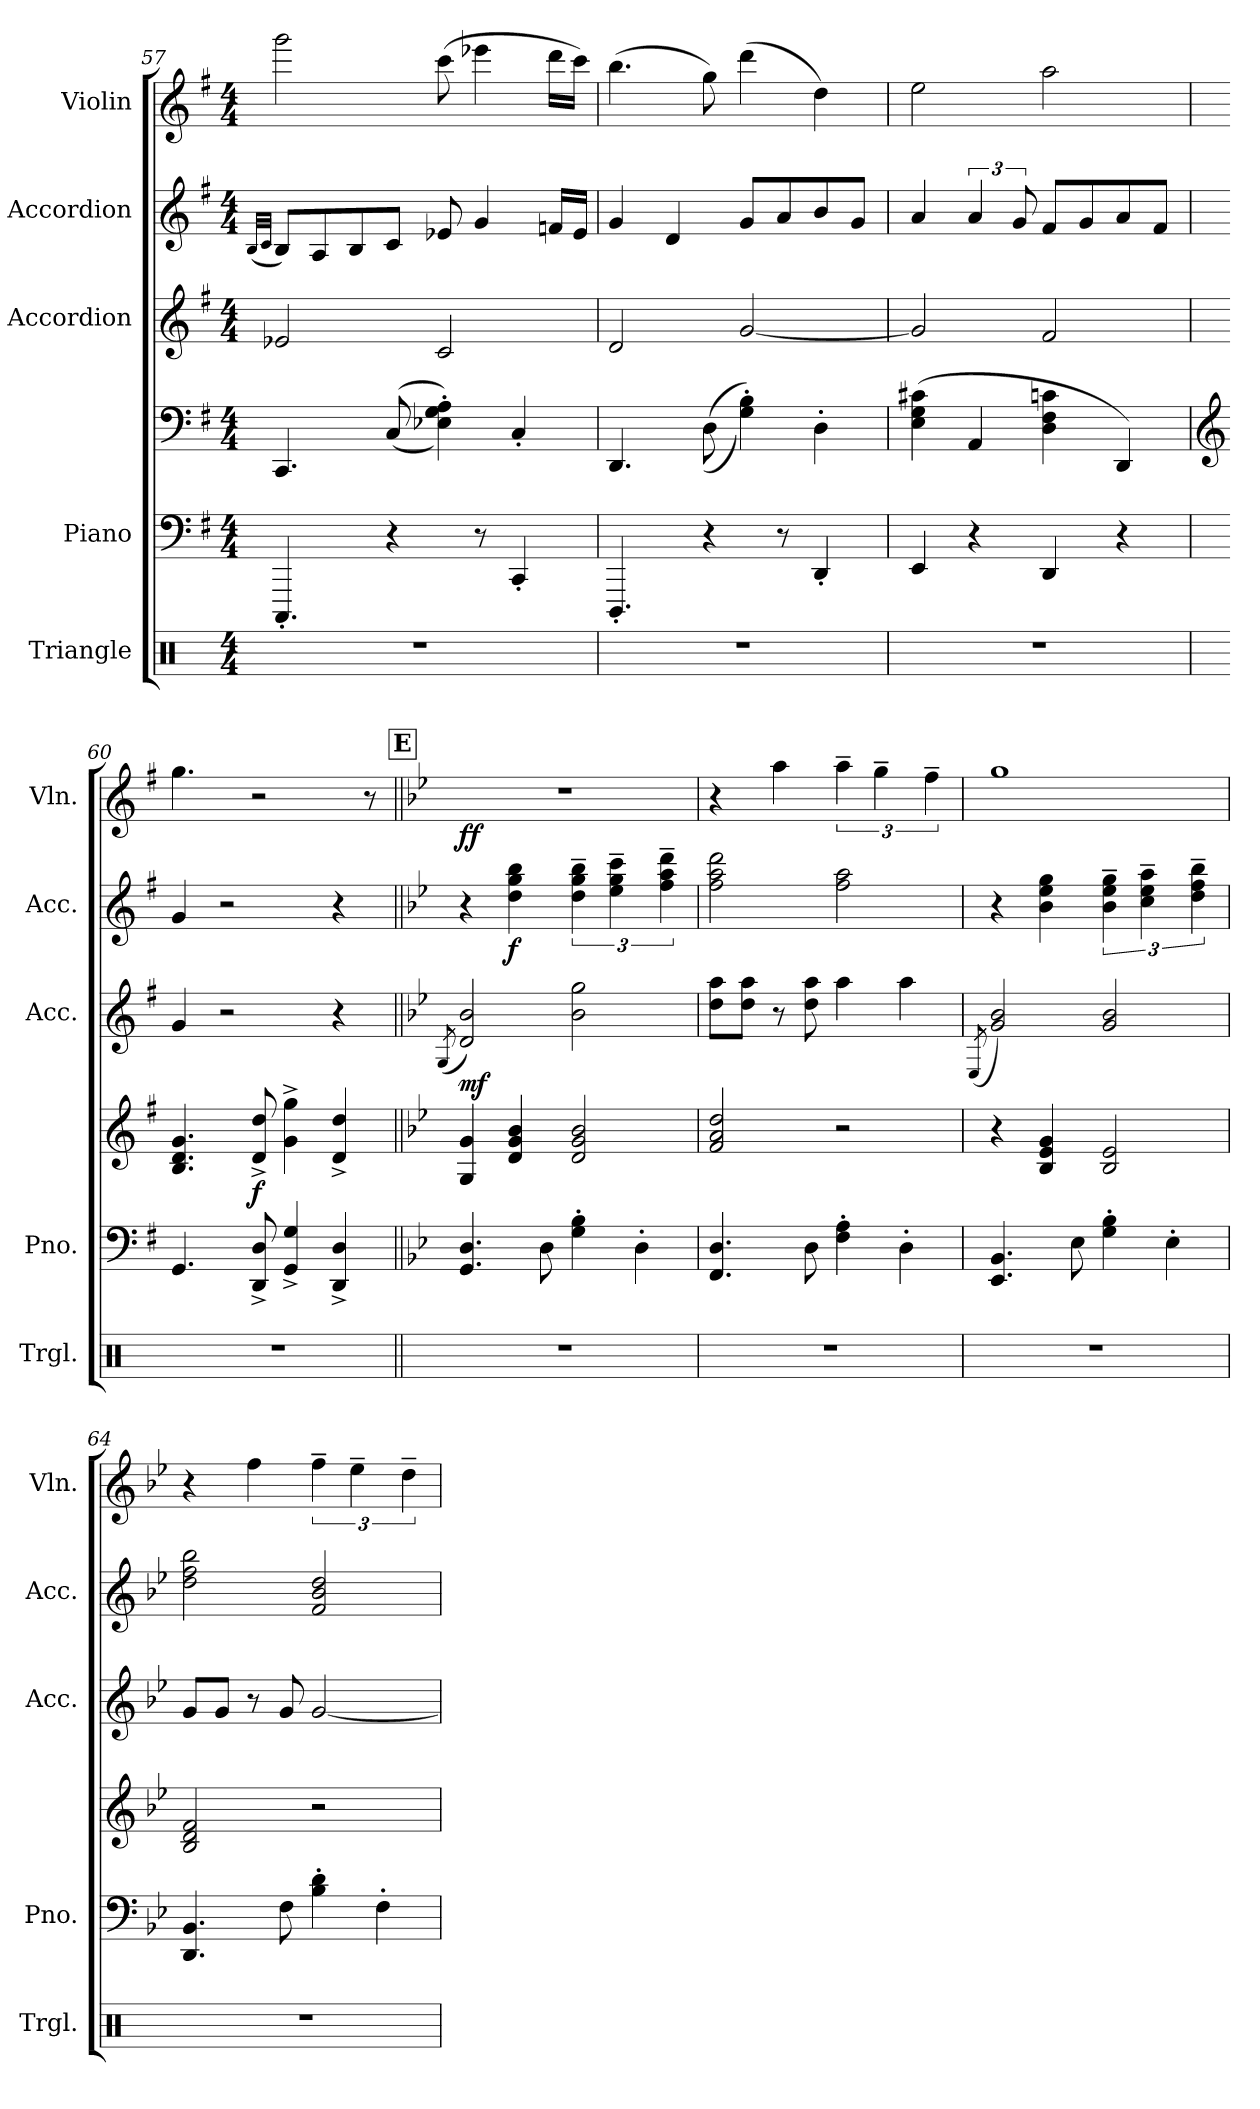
**kern	**kern	**kern	**dynam	**kern	**dynam	**kern	**dynam	**kern	**dynam
*part5	*part4	*part4	*part4	*part3	*part3	*part2	*part2	*part1	*part1
*staff6	*staff5	*staff4	*staff4/5	*staff3	*staff3	*staff2	*staff2	*staff1	*staff1
*I"Triangle	*I"Piano	*	*	*I"Accordion	*	*I"Accordion	*	*I"Violin	*
*I'Trgl.	*I'Pno.	*	*	*I'Acc.	*	*I'Acc.	*	*I'Vln.	*
!!LO:PB:g=z
*clefX	*clefF4	*clefF4	*	*clefG2	*	*clefG2	*	*clefG2	*
*k[]	*k[f#]	*k[f#]	*	*k[f#]	*	*k[f#]	*	*k[f#]	*
*M4/4	*M4/4	*M4/4	*	*M4/4	*	*M4/4	*	*M4/4	*
=57	=57	=57	=57	=57	=57	=57	=57	=57	=57
.	.	.	.	.	.	(32qB/LLL	.	.	.
.	.	.	.	.	.	32qc/JJJ	.	.	.
1r	4.CCC'/	4.CC/	.	2e-X/	.	8B/L)	.	2ggg\	.
.	.	.	.	.	.	8A/	.	.	.
.	.	.	.	.	.	8B/	.	.	.
.	4r	((8C/	.	.	.	8c/J	.	.	.
.	.	4E-X\' 4G\' 4A\'))	.	2c/	.	8e-X/	.	(8ccc\	.
.	8r	.	.	.	.	4g/	.	4eee-X\	.
.	4CC'/	4C'/	.	.	.	.	.	.	.
.	.	.	.	.	.	16fn/LL	.	16ddd\LL	.
.	.	.	.	.	.	16e-/JJ	.	16ccc\JJ)	.
=58	=58	=58	=58	=58	=58	=58	=58	=58	=58
1r	4.DDD'/	4.DD/	.	2d/	.	4g/	.	(4.bb\	.
.	.	.	.	.	.	4d/	.	.	.
.	4r	((8D\	.	.	.	.	.	8gg\)	.
.	.	4G\' 4B\'))	.	[2g/	.	8g/L	.	(4ddd\	.
.	8r	.	.	.	.	8a/	.	.	.
.	4DD'/	4D'\	.	.	.	8b/	.	4dd\)	.
.	.	.	.	.	.	8g/J	.	.	.
=59	=59	=59	=59	=59	=59	=59	=59	=59	=59
1r	4EE/	(4E\ 4G\ 4c#X\	.	2g/]	.	4a/	.	2ee\	.
.	4r	4AA/	.	.	.	6a/	.	.	.
.	.	.	.	.	.	12g/	.	.	.
.	4DD/	4D\ 4F#\ 4cn\	.	2f#/	.	8f#/L	.	2aa\	.
.	.	.	.	.	.	8g/	.	.	.
.	4r	4DD/)	.	.	.	8a/	.	.	.
.	.	.	.	.	.	8f#/J	.	.	.
=60	=60	=60	=60	=60	=60	=60	=60	=60	=60
*	*	*clefG2	*	*	*	*	*	*	*
1r	4.GG/	4.B/ 4.d/ 4.g/	.	4g/	.	4g/	.	4.gg\	.
.	.	.	.	2r	.	2r	.	.	.
!	!	!	!LO:DY:b	!	!	!	!	!	!
.	8DD/^ 8D/^	8d/^ 8dd/^	f	.	.	.	.	2r	.
.	4GG/^ 4G/^	4g\^ 4gg\^	.	.	.	.	.	.	.
.	4DD/^ 4D/^	4d/^ 4dd/^	.	4r	.	4r	.	.	.
.	.	.	.	.	.	.	.	8r	.
!!LO:LB:g=z
!!LO:REH:place=s1:a:B:fs=14:t=E
=61||	=61||	=61||	=61||	=61||	=61||	=61||	=61||	=61||	=61||
*	*k[b-e-]	*k[b-e-]	*	*k[b-e-]	*	*k[b-e-]	*	*k[b-e-]	*
.	.	.	.	(8qG/	.	.	.	.	.
!	!	!	!	!	!LO:DY:b	!	!	!	!LO:DY:b
1r	4.GG/ 4.D/	4G/ 4g/	.	2d/ 2b-/)	mf	4r	.	1r	ff
!	!	!	!	!	!	!	!LO:DY:b	!	!
.	.	4d/ 4g/ 4b-/	.	.	.	4dd\ 4gg\ 4bb-\	f	.	.
.	8D\	.	.	.	.	.	.	.	.
.	4G\' 4B-\'	2d/ 2g/ 2b-/	.	2b-\ 2gg\	.	6dd\~ 6gg\~ 6bb-\~	.	.	.
.	.	.	.	.	.	6ee-\~ 6gg\~ 6ccc\~	.	.	.
.	4D'\	.	.	.	.	.	.	.	.
.	.	.	.	.	.	6ff\~ 6aa\~ 6ddd\~	.	.	.
=62	=62	=62	=62	=62	=62	=62	=62	=62	=62
1r	4.FF/ 4.D/	2f/ 2a/ 2dd/	.	8dd\ 8aa\L	.	2ff\ 2aa\ 2ddd\	.	4r	.
.	.	.	.	8dd\ 8aa\J	.	.	.	.	.
.	.	.	.	8r	.	.	.	4aa\	.
.	8D\	.	.	8dd\ 8aa\	.	.	.	.	.
.	4F\' 4A\'	2r	.	4aa\	.	2ff\ 2aa\	.	6aa~\	.
.	.	.	.	.	.	.	.	6gg~\	.
.	4D'\	.	.	4aa\	.	.	.	.	.
.	.	.	.	.	.	.	.	6ff~\	.
=63	=63	=63	=63	=63	=63	=63	=63	=63	=63
.	.	.	.	(8qE-/	.	.	.	.	.
1r	4.EE-/ 4.BB-/	4r	.	2g/ 2b-/)	.	4r	.	1gg	.
.	.	4B-/ 4e-/ 4g/	.	.	.	4b-\ 4ee-\ 4gg\	.	.	.
.	8E-\	.	.	.	.	.	.	.	.
.	4G\' 4B-\'	2B-/ 2e-/	.	2g/ 2b-/	.	6b-\~ 6ee-\~ 6gg\~	.	.	.
.	.	.	.	.	.	6cc\~ 6ee-\~ 6aa\~	.	.	.
.	4E-'\	.	.	.	.	.	.	.	.
.	.	.	.	.	.	6dd\~ 6ff\~ 6bb-\~	.	.	.
=64	=64	=64	=64	=64	=64	=64	=64	=64	=64
1r	4.DD/ 4.BB-/	2B-/ 2d/ 2f/	.	8g/L	.	2dd\ 2ff\ 2bb-\	.	4r	.
.	.	.	.	8g/J	.	.	.	.	.
.	.	.	.	8r	.	.	.	4ff\	.
.	8F\	.	.	8g/	.	.	.	.	.
.	4B-\' 4d\'	2r	.	[2g/	.	2f/ 2b-/ 2dd/	.	6ff~\	.
.	.	.	.	.	.	.	.	6ee-~\	.
.	4F'\	.	.	.	.	.	.	.	.
.	.	.	.	.	.	.	.	6dd~\	.
=	=	=	=	=	=	=	=	=	=
*-	*-	*-	*-	*-	*-	*-	*-	*-	*-
